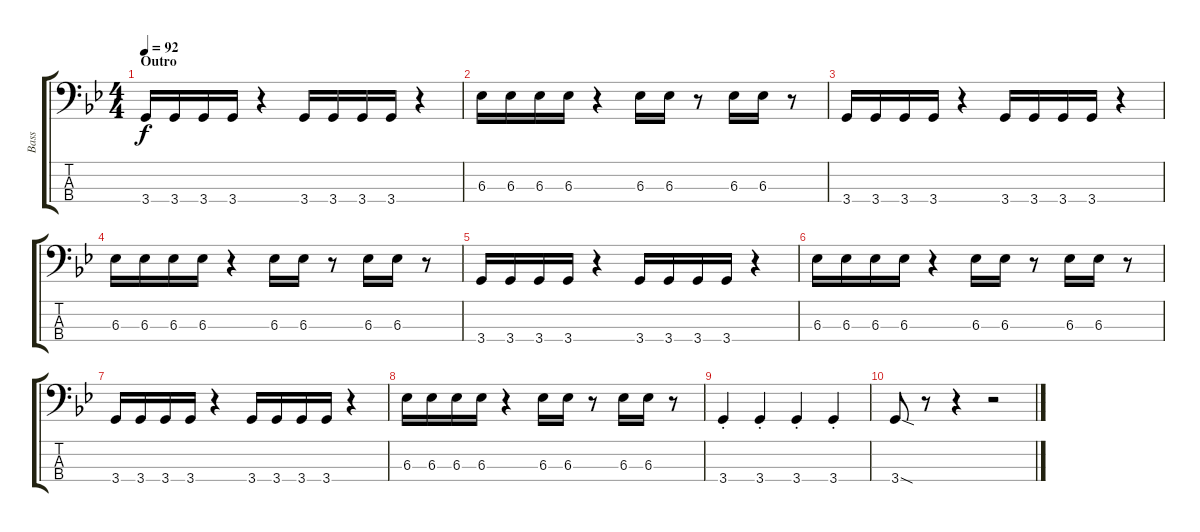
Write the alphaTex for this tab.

\track ("Bass" "Bass") {instrument electricbassfinger}
\staff {score tabs}
\tuning (G2 D2 A1 E1) {hide}
\ts (4 4)
\section ("" "Outro")
\tempo 92
\clef f4
\ks gminor
3.4.16{dy f} 3.4.16 3.4.16 3.4.16 r.4 3.4.16 3.4.16 3.4.16 3.4.16 r.4 |
6.3.16 6.3.16 6.3.16 6.3.16 r.4 6.3.16 6.3.16 r.8 6.3.16 6.3.16 r.8 |
3.4.16 3.4.16 3.4.16 3.4.16 r.4 3.4.16 3.4.16 3.4.16 3.4.16 r.4 |
6.3.16 6.3.16 6.3.16 6.3.16 r.4 6.3.16 6.3.16 r.8 6.3.16 6.3.16 r.8 |
3.4.16 3.4.16 3.4.16 3.4.16 r.4 3.4.16 3.4.16 3.4.16 3.4.16 r.4 |
6.3.16 6.3.16 6.3.16 6.3.16 r.4 6.3.16 6.3.16 r.8 6.3.16 6.3.16 r.8 |
3.4.16 3.4.16 3.4.16 3.4.16 r.4 3.4.16 3.4.16 3.4.16 3.4.16 r.4 |
6.3.16 6.3.16 6.3.16 6.3.16 r.4 6.3.16 6.3.16 r.8 6.3.16 6.3.16 r.8 |
3.4{st}.4 3.4{st}.4 3.4{st}.4 3.4{st}.4 |
3.4{sod}.8 r.8 r.4 r.2
